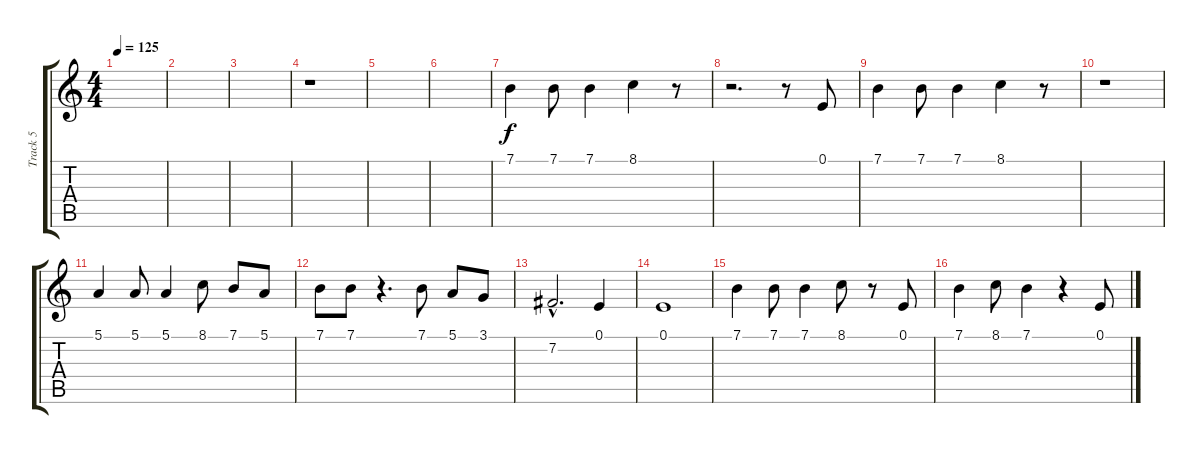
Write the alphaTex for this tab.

\track ("Track 5" "Track 5") {instrument viola}
\staff {score tabs}
\tuning (E4 B3 G3 D3 A2 E2) {hide}
\ts (4 4)
\tempo 125
\clef g2
\ks c
|
|
|
r.1 |
|
|
7.1.4 7.1.8 7.1.4 8.1.4 r.8 |
r.2{d} r.8 0.1.8 |
7.1.4 7.1.8 7.1.4 8.1.4 r.8 |
r.1 |
5.1.4 5.1.8 5.1.4 8.1.8 7.1.8 5.1.8 |
7.1.8 7.1.8 r.4{d} 7.1.8 5.1.8 3.1.8 |
7.2{hac}.2{d} 0.1.4 |
0.1.1 |
7.1.4 7.1.8 7.1.4 8.1.8 r.8 0.1.8 |
7.1.4 8.1.8 7.1.4 r.4 0.1.8
